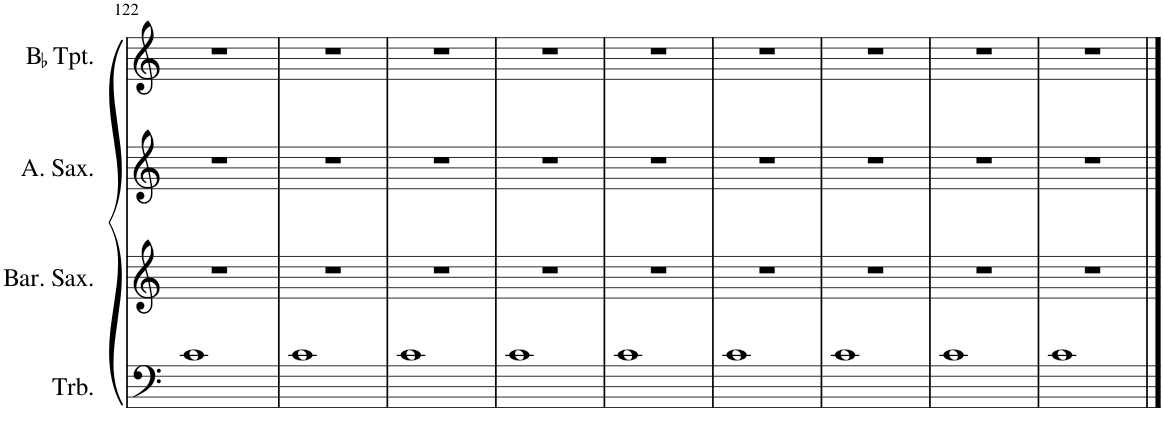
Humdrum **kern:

**kern	**kern	**kern	**kern
*part4	*part3	*part2	*part1
*staff4	*staff3	*staff2	*staff1
*I"Trombone	*I"Baritone Saxophone	*I"Alto Saxophone	*I"BaccidentalFlat Trumpet
*I'Trb.	*I'Bar. Sax.	*I'A. Sax.	*I'BaccidentalFlat Tpt.
!!LO:PB:g=z
*clefF4	*clefG2	*clefG2	*clefG2
*	*ITrd12c21	*ITrd5c9	*ITrd1c2
*k[]	*k[]	*k[]	*k[]
*M4/4	*M4/4	*M4/4	*M4/4
=122	=122	=122	=122
1c	1r	1r	1r
=123	=123	=123	=123
1c	1r	1r	1r
=124	=124	=124	=124
1c	1r	1r	1r
=125	=125	=125	=125
1c	1r	1r	1r
=126	=126	=126	=126
1c	1r	1r	1r
=127	=127	=127	=127
1c	1r	1r	1r
=128	=128	=128	=128
1c	1r	1r	1r
=129	=129	=129	=129
1c	1r	1r	1r
=130	=130	=130	=130
1c	1r	1r	1r
==	==	==	==
*-	*-	*-	*-
